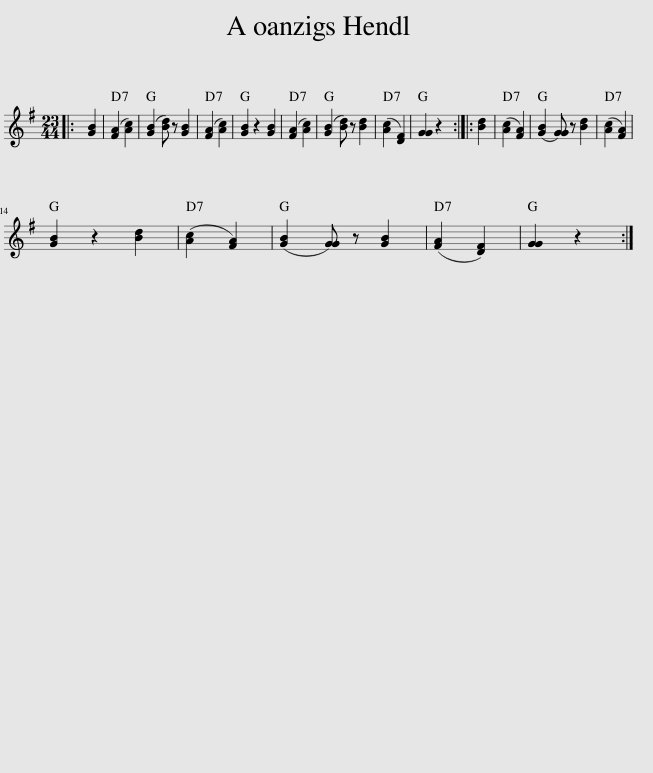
X:1
L:1/8
M:23/44
I:linebreak $
K:G
V:1 treble
V:1
|: [GB]2 | ([FA]2 [Ac]2) | ([GB]2 [Bd]) z [GB]2 | ([FA]2 [Ac]2) | [GB]2 z2 [GB]2 | %5
 ([FA]2 [Ac]2) | ([GB]2 [Bd]) z [Bd]2 | ([Ac]2 [DF]2) | [GG]2 z2 :: [Bd]2 | %10
 ([Ac]2 [FA]2) | ([GB]2 [GG]) z [Bd]2 | ([Ac]2 [FA]2) |$ [GB]2 z2 [Bd]2 | ([Ac]2 [FA]2) | %15
 ([GB]2 [GG]) z [GB]2 | ([FA]2 [DF]2) | [GG]2 z2 :| %18
